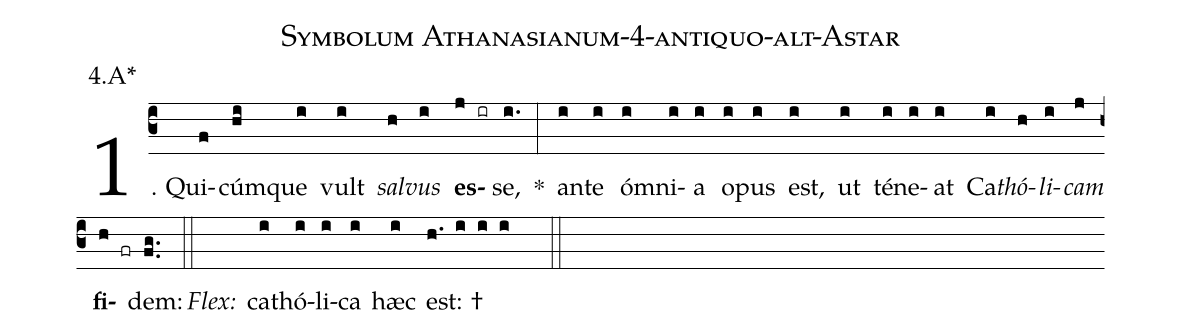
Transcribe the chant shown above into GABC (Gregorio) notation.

name: Symbolum Athanasianum-4-antiquo-alt-Astar;
annotation: 4.A*;
%%
(c3)1. Qui(f)cúm(hi)que(i) vult(i) <i>sal</i>(h)<i>vus</i>(i) <b>es</b>(j ir)se,(i.) *(:) an(i)te(i) óm(i)ni(i)a(i) o(i)pus(i) est,(i) ut(i) té(i)ne(i)at(i) Ca(i)<i>thó</i>(h)<i>li</i>(i)<i>cam</i>(j) <b>fi</b>(h fr)dem:(fg..) (::)
<i>Flex:</i>()  ca(i)thó(i)li(i)ca(i) hæc(i) est: †(h. i i i  ::)
